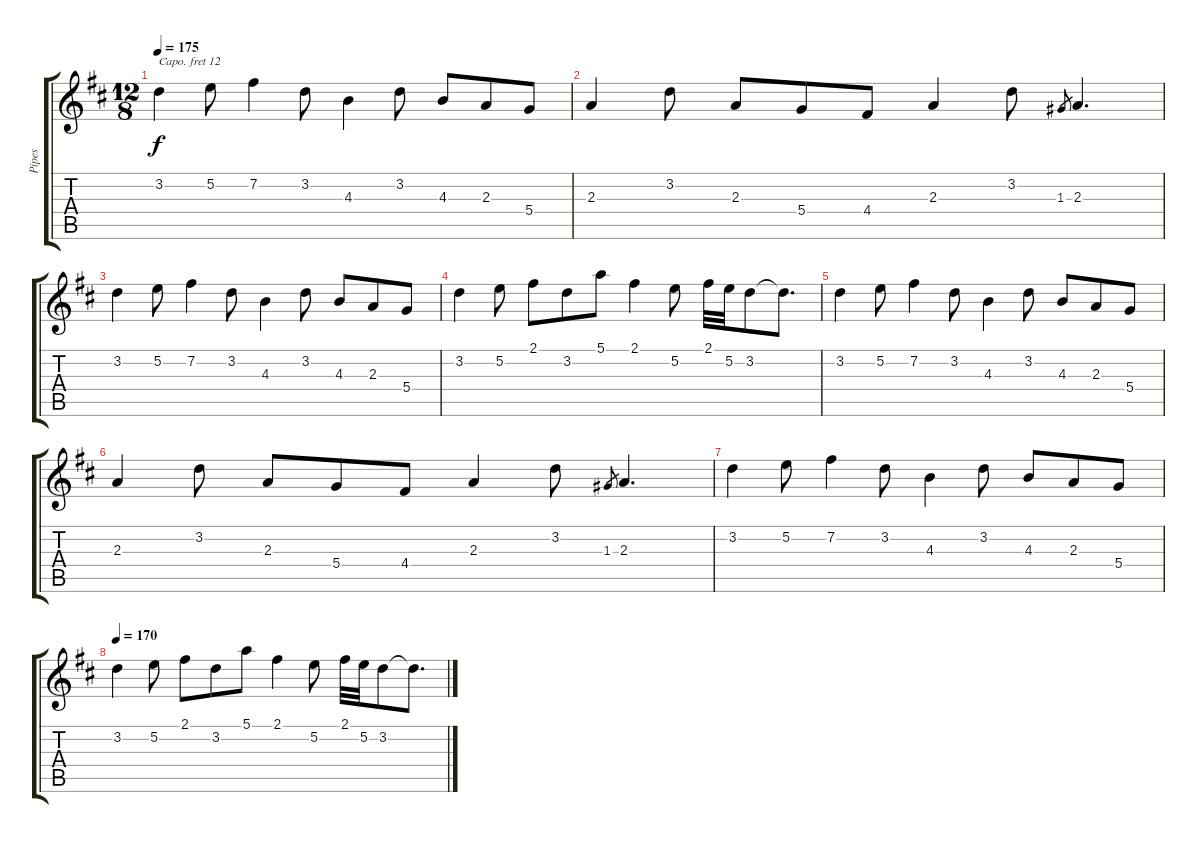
\track ("Pipes" "Pipes") {instrument bagpipe}
\staff {score tabs}
\capo 12
\tuning (E4 B3 G3 D3 A2 E2) {hide}
\ts (12 8)
\tempo 175
\clef g2
\ks d
3.2.4{dy f} 5.2.8 7.2.4 3.2.8 4.3.4 3.2.8 4.3.8 2.3.8 5.4.8 |
2.3.4 3.2.8 2.3.8 5.4.8 4.4.8 2.3.4 3.2.8 1.3.8{gr} 2.3.4{d} |
3.2.4 5.2.8 7.2.4 3.2.8 4.3.4 3.2.8 4.3.8 2.3.8 5.4.8 |
3.2.4 5.2.8 2.1.8 3.2.8 5.1.8 2.1.4 5.2.8 2.1.32 5.2.32 3.2.8 3.2{t}.8{d} |
3.2.4 5.2.8 7.2.4 3.2.8 4.3.4 3.2.8 4.3.8 2.3.8 5.4.8 |
2.3.4 3.2.8 2.3.8 5.4.8 4.4.8 2.3.4 3.2.8 1.3.8{gr} 2.3.4{d} |
3.2.4 5.2.8 7.2.4 3.2.8 4.3.4 3.2.8 4.3.8 2.3.8 5.4.8 |
\tempo 170
3.2.4 5.2.8 2.1.8 3.2.8 5.1.8 2.1.4 5.2.8 2.1.32 5.2.32 3.2.8 3.2{t}.8{d}
